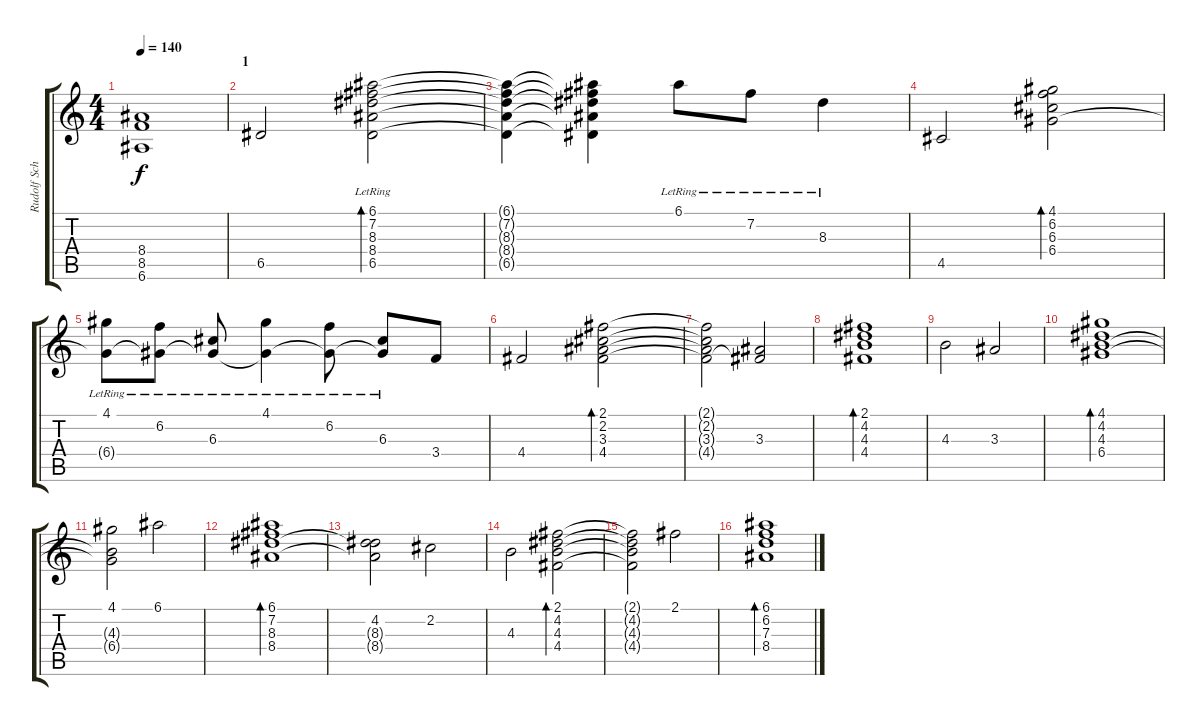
\track ("Rudolf Schenker" "Rudolf Sch") {instrument distortionguitar}
\staff {score tabs}
\tuning (E4 B3 G3 D3 A2 E2) {hide}
\ts (4 4)
\tempo 140
\clef g2
\ks c
(8.4 8.5 6.6).1{dy f} |
\section ("" "1")
6.5.2{instrument acousticguitarsteel} (6.1{lr} 7.2{lr} 8.3{lr} 8.4{lr} 6.5{lr}).2{bd 480} |
(6.1{t} 7.2{t} 8.3{t} 8.4{t} 6.5{t}).4 (6.1{t} 7.2{t} 8.3{t} 8.4{t} 6.5{t}).4 6.1{lr}.8 7.2{lr}.8 8.3{lr}.4 |
4.5.2 (4.1 6.2 6.3 6.4).2{bd 480} |
(4.1{lr} 6.4{t}).8 (6.2{lr} 6.4{t}).8 (6.3{lr} 6.4{t}).8 (4.1{lr} 6.4{t}).4 (6.2{lr} 6.4{t}).8 (6.3{lr} 6.4{t}).8 3.4.8 |
4.4.2 (2.1 2.2 3.3 4.4).2{bd 480} |
(2.1{t} 2.2{t} 3.3{t} 4.4{t}).2 (3.3 4.4{t}).2 |
(2.1 4.2 4.3 4.4).1{bd 480} |
4.3.2 3.3.2 |
(4.1 4.2 4.3 6.4).1{bd 480} |
(4.1 4.3{t} 6.4{t}).2 6.1.2 |
(6.1 7.2 8.3 8.4).1{bd 480} |
(4.2 8.3{t} 8.4{t}).2 2.2.2 |
4.3.2 (2.1 4.2 4.3 4.4).2{bd 480} |
(2.1{t} 4.2{t} 4.3{t} 4.4{t}).2 2.1.2 |
(6.1 6.2 7.3 8.4).1{bd 480}
